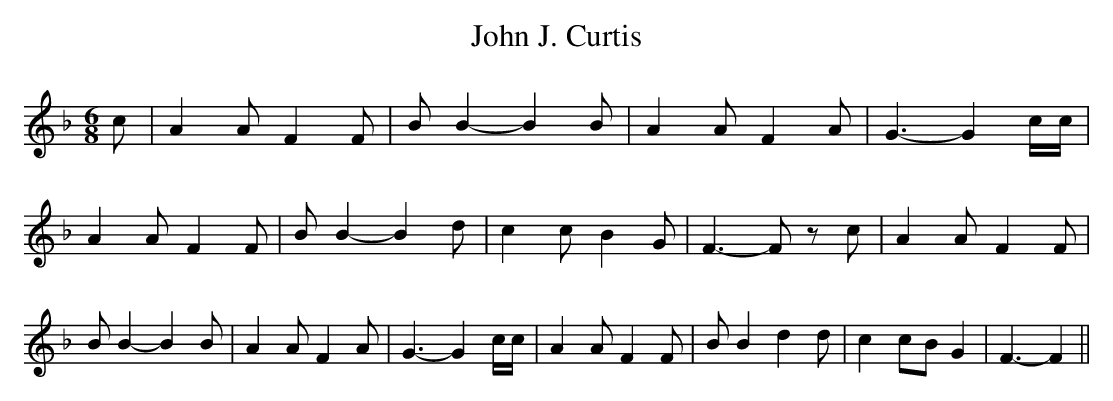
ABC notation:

X:1
T:John J. Curtis
M:6/8
L:1/4
K:F
 c/2| A A/2 F F/2| B/2 B- B B/2| A A/2 F A/2| G3/2- G c/4c/4| A A/2 F F/2|\
 B/2 B- B d/2| c c/2 B G/2| F3/2- F/2 z/2 c/2| A A/2 F F/2| B/2 B- B B/2|\
 A A/2 F A/2| G3/2- G c/4c/4| A A/2 F F/2| B/2 B d d/2| c c/2B/2 G|\
 F3/2- F||
